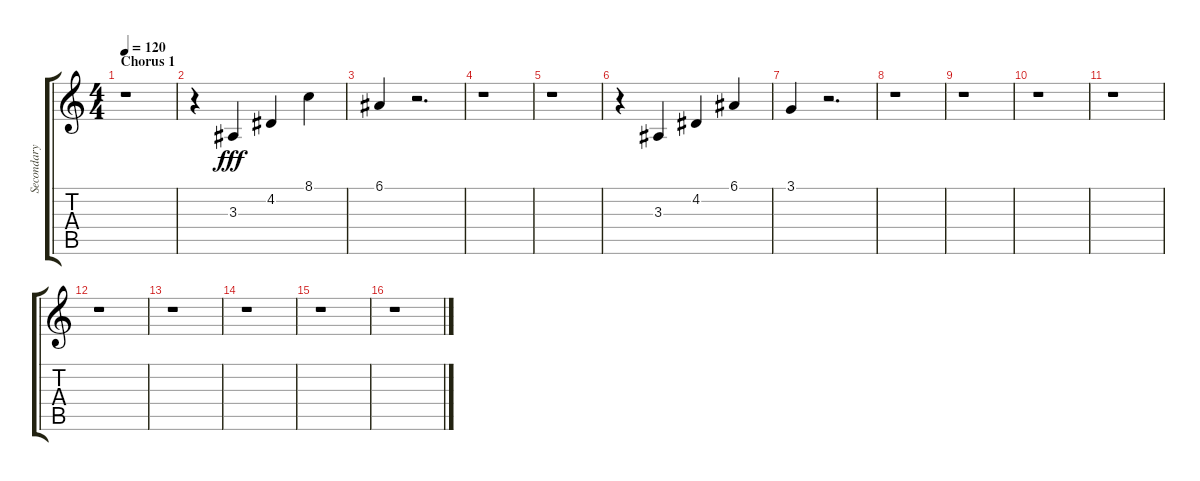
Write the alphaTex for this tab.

\track ("Secondary Keyboard Melody" "Secondary ") {instrument sitar}
\staff {score tabs}
\tuning (E4 B3 G3 D3 A2 E2) {hide}
\ts (4 4)
\section ("" "Chorus 1")
\tempo 120
\clef g2
\ks c
r.1{dy fff} |
r.4 3.3.4 4.2.4 8.1.4 |
6.1.4 r.2{d} |
r.1 |
r.1 |
r.4 3.3.4 4.2.4 6.1.4 |
3.1.4 r.2{d} |
r.1 |
r.1 |
r.1 |
r.1 |
r.1 |
r.1 |
r.1 |
r.1 |
r.1
